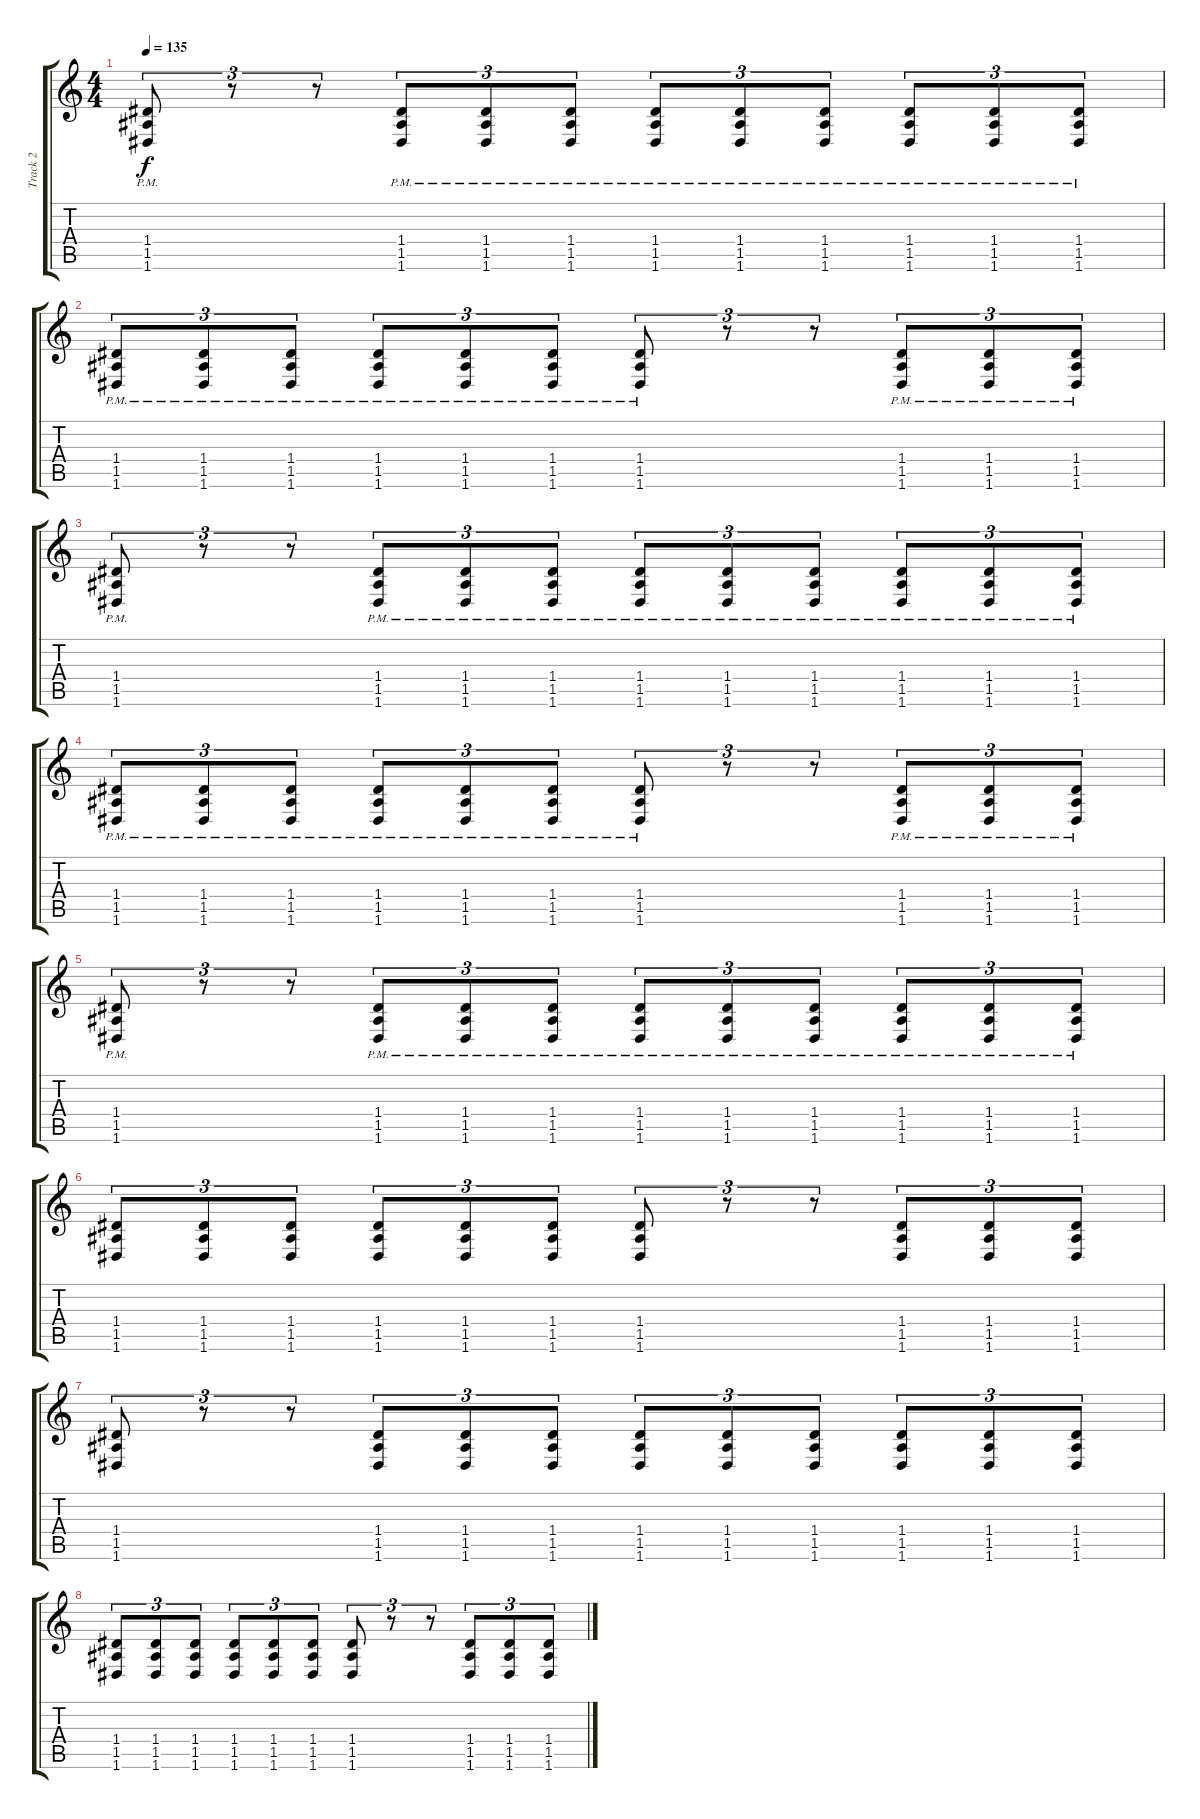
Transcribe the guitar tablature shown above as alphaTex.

\track ("Track 2" "Track 2") {instrument distortionguitar}
\staff {score tabs}
\tuning (E4 B3 G3 D3 A2 D2) {hide}
\ts (4 4)
\tempo 135
\clef g2
\ks c
(1.4{pm} 1.5{pm} 1.6{pm}).8{tu (3 2) dy f} r.8{tu (3 2)} r.8{tu (3 2)} (1.4{pm} 1.5{pm} 1.6{pm}).8{tu (3 2)} (1.4{pm} 1.5{pm} 1.6{pm}).8{tu (3 2)} (1.4{pm} 1.5{pm} 1.6{pm}).8{tu (3 2)} (1.4{pm} 1.5{pm} 1.6{pm}).8{tu (3 2)} (1.4{pm} 1.5{pm} 1.6{pm}).8{tu (3 2)} (1.4{pm} 1.5{pm} 1.6{pm}).8{tu (3 2)} (1.4{pm} 1.5{pm} 1.6{pm}).8{tu (3 2)} (1.4{pm} 1.5{pm} 1.6{pm}).8{tu (3 2)} (1.4{pm} 1.5{pm} 1.6{pm}).8{tu (3 2)} |
(1.4{pm} 1.5{pm} 1.6{pm}).8{tu (3 2)} (1.4{pm} 1.5{pm} 1.6{pm}).8{tu (3 2)} (1.4{pm} 1.5{pm} 1.6{pm}).8{tu (3 2)} (1.4{pm} 1.5{pm} 1.6{pm}).8{tu (3 2)} (1.4{pm} 1.5{pm} 1.6{pm}).8{tu (3 2)} (1.4{pm} 1.5{pm} 1.6{pm}).8{tu (3 2)} (1.4{pm} 1.5{pm} 1.6{pm}).8{tu (3 2)} r.8{tu (3 2)} r.8{tu (3 2)} (1.4{pm} 1.5{pm} 1.6{pm}).8{tu (3 2)} (1.4{pm} 1.5{pm} 1.6{pm}).8{tu (3 2)} (1.4{pm} 1.5{pm} 1.6{pm}).8{tu (3 2)} |
(1.4{pm} 1.5{pm} 1.6{pm}).8{tu (3 2)} r.8{tu (3 2)} r.8{tu (3 2)} (1.4{pm} 1.5{pm} 1.6{pm}).8{tu (3 2)} (1.4{pm} 1.5{pm} 1.6{pm}).8{tu (3 2)} (1.4{pm} 1.5{pm} 1.6{pm}).8{tu (3 2)} (1.4{pm} 1.5{pm} 1.6{pm}).8{tu (3 2)} (1.4{pm} 1.5{pm} 1.6{pm}).8{tu (3 2)} (1.4{pm} 1.5{pm} 1.6{pm}).8{tu (3 2)} (1.4{pm} 1.5{pm} 1.6{pm}).8{tu (3 2)} (1.4{pm} 1.5{pm} 1.6{pm}).8{tu (3 2)} (1.4{pm} 1.5{pm} 1.6{pm}).8{tu (3 2)} |
(1.4{pm} 1.5{pm} 1.6{pm}).8{tu (3 2)} (1.4{pm} 1.5{pm} 1.6{pm}).8{tu (3 2)} (1.4{pm} 1.5{pm} 1.6{pm}).8{tu (3 2)} (1.4{pm} 1.5{pm} 1.6{pm}).8{tu (3 2)} (1.4{pm} 1.5{pm} 1.6{pm}).8{tu (3 2)} (1.4{pm} 1.5{pm} 1.6{pm}).8{tu (3 2)} (1.4{pm} 1.5{pm} 1.6{pm}).8{tu (3 2)} r.8{tu (3 2)} r.8{tu (3 2)} (1.4{pm} 1.5{pm} 1.6{pm}).8{tu (3 2)} (1.4{pm} 1.5{pm} 1.6{pm}).8{tu (3 2)} (1.4{pm} 1.5{pm} 1.6{pm}).8{tu (3 2)} |
(1.4{pm} 1.5{pm} 1.6{pm}).8{tu (3 2)} r.8{tu (3 2)} r.8{tu (3 2)} (1.4{pm} 1.5{pm} 1.6{pm}).8{tu (3 2)} (1.4{pm} 1.5{pm} 1.6{pm}).8{tu (3 2)} (1.4{pm} 1.5{pm} 1.6{pm}).8{tu (3 2)} (1.4{pm} 1.5{pm} 1.6{pm}).8{tu (3 2)} (1.4{pm} 1.5{pm} 1.6{pm}).8{tu (3 2)} (1.4{pm} 1.5{pm} 1.6{pm}).8{tu (3 2)} (1.4{pm} 1.5{pm} 1.6{pm}).8{tu (3 2)} (1.4{pm} 1.5{pm} 1.6{pm}).8{tu (3 2)} (1.4{pm} 1.5{pm} 1.6{pm}).8{tu (3 2)} |
(1.4 1.5 1.6).8{tu (3 2)} (1.4 1.5 1.6).8{tu (3 2)} (1.4 1.5 1.6).8{tu (3 2)} (1.4 1.5 1.6).8{tu (3 2)} (1.4 1.5 1.6).8{tu (3 2)} (1.4 1.5 1.6).8{tu (3 2)} (1.4 1.5 1.6).8{tu (3 2)} r.8{tu (3 2)} r.8{tu (3 2)} (1.4 1.5 1.6).8{tu (3 2)} (1.4 1.5 1.6).8{tu (3 2)} (1.4 1.5 1.6).8{tu (3 2)} |
(1.4 1.5 1.6).8{tu (3 2)} r.8{tu (3 2)} r.8{tu (3 2)} (1.4 1.5 1.6).8{tu (3 2)} (1.4 1.5 1.6).8{tu (3 2)} (1.4 1.5 1.6).8{tu (3 2)} (1.4 1.5 1.6).8{tu (3 2)} (1.4 1.5 1.6).8{tu (3 2)} (1.4 1.5 1.6).8{tu (3 2)} (1.4 1.5 1.6).8{tu (3 2)} (1.4 1.5 1.6).8{tu (3 2)} (1.4 1.5 1.6).8{tu (3 2)} |
(1.4 1.5 1.6).8{tu (3 2)} (1.4 1.5 1.6).8{tu (3 2)} (1.4 1.5 1.6).8{tu (3 2)} (1.4 1.5 1.6).8{tu (3 2)} (1.4 1.5 1.6).8{tu (3 2)} (1.4 1.5 1.6).8{tu (3 2)} (1.4 1.5 1.6).8{tu (3 2)} r.8{tu (3 2)} r.8{tu (3 2)} (1.4 1.5 1.6).8{tu (3 2)} (1.4 1.5 1.6).8{tu (3 2)} (1.4 1.5 1.6).8{tu (3 2)}
